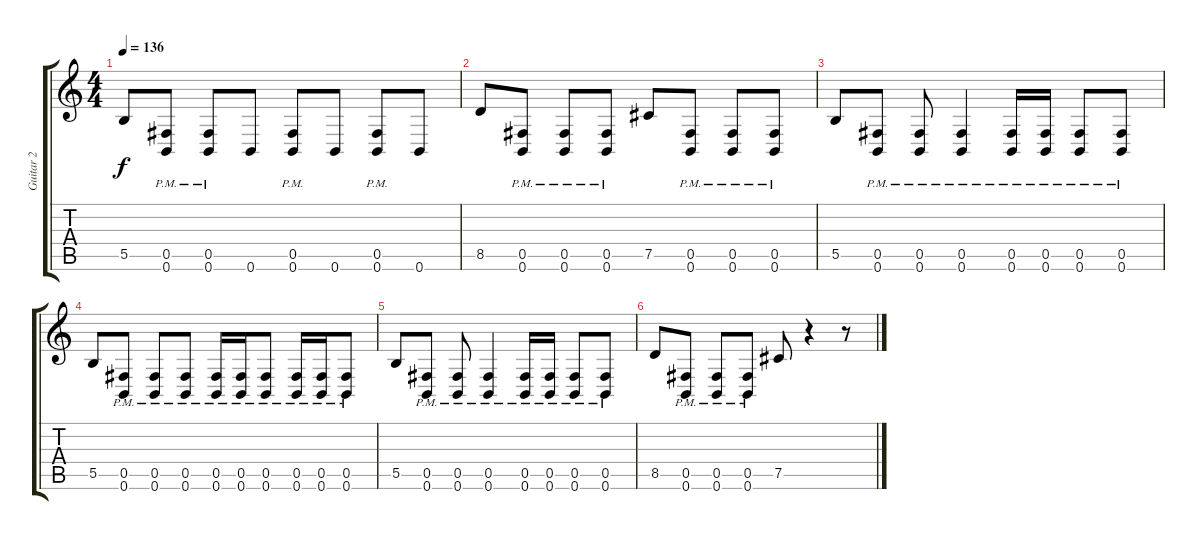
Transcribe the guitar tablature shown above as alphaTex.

\track ("Guitar 2" "Guitar 2") {instrument distortionguitar}
\staff {score tabs}
\tuning (Db4 Ab3 E3 B2 Gb2 B1) {hide}
\ts (4 4)
\tempo 136
\clef g2
\ks c
5.5.8{dy f} (0.5{pm} 0.6{pm}).8 (0.5{pm} 0.6{pm}).8 0.6.8 (0.5{pm} 0.6{pm}).8 0.6.8 (0.5{pm} 0.6{pm}).8 0.6.8 |
8.5.8 (0.5{pm} 0.6{pm}).8 (0.5{pm} 0.6{pm}).8 (0.5{pm} 0.6{pm}).8 7.5.8 (0.5{pm} 0.6{pm}).8 (0.5{pm} 0.6{pm}).8 (0.5{pm} 0.6{pm}).8 |
5.5.8 (0.5{pm} 0.6{pm}).8 (0.5{pm} 0.6{pm}).8 (0.5{pm} 0.6{pm}).4 (0.5{pm} 0.6{pm}).16 (0.5{pm} 0.6{pm}).16 (0.5{pm} 0.6{pm}).8 (0.5{pm} 0.6{pm}).8 |
5.5.8 (0.5{pm} 0.6{pm}).8 (0.5{pm} 0.6{pm}).8 (0.5{pm} 0.6{pm}).8 (0.5{pm} 0.6{pm}).16 (0.5{pm} 0.6{pm}).16 (0.5{pm} 0.6{pm}).8 (0.5{pm} 0.6{pm}).16 (0.5{pm} 0.6{pm}).16 (0.5{pm} 0.6{pm}).8 |
5.5.8 (0.5{pm} 0.6{pm}).8 (0.5{pm} 0.6{pm}).8 (0.5{pm} 0.6{pm}).4 (0.5{pm} 0.6{pm}).16 (0.5{pm} 0.6{pm}).16 (0.5{pm} 0.6{pm}).8 (0.5{pm} 0.6{pm}).8 |
8.5.8 (0.5{pm} 0.6{pm}).8 (0.5{pm} 0.6{pm}).8 (0.5{pm} 0.6{pm}).8 7.5.8 r.4 r.8
